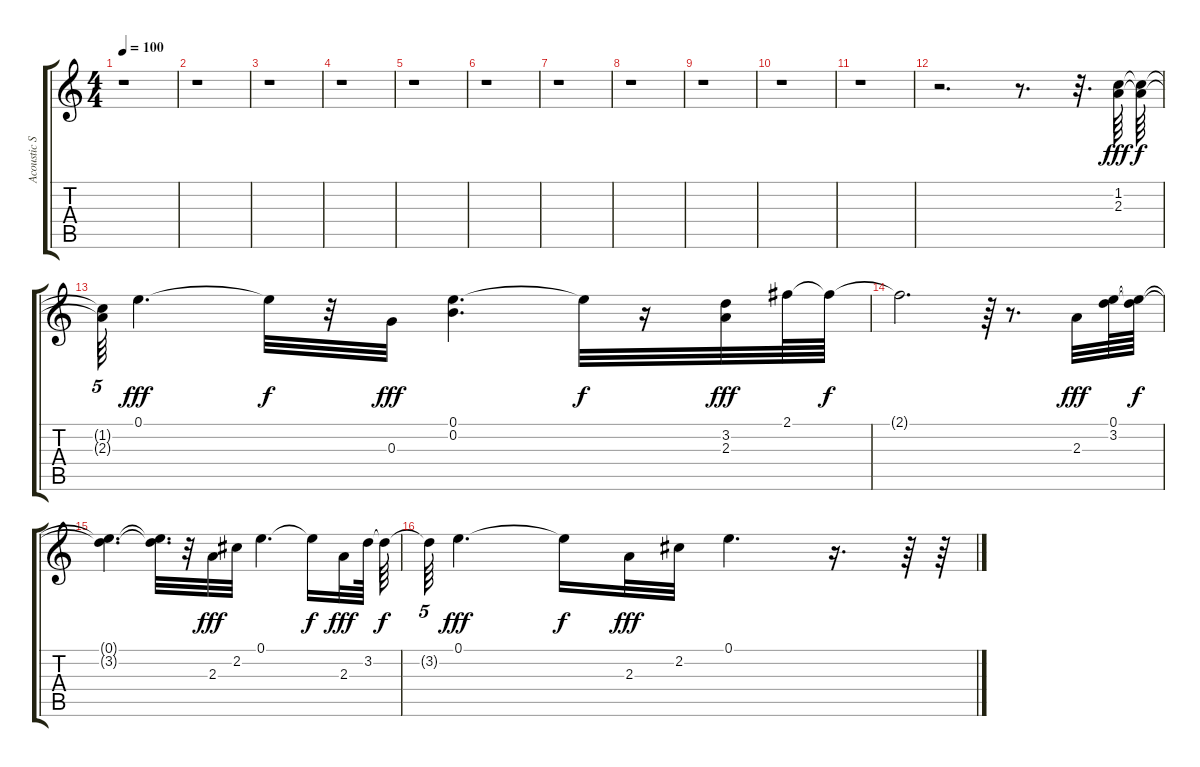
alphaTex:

\track ("Acoustic Steel (centre)" "Acoustic S") {instrument acousticguitarsteel}
\staff {score tabs}
\tuning (E4 B3 G3 D3 A2 E2) {hide}
\ts (4 4)
\tempo 100
\clef g2
\ks c
r.1{dy fff} |
r.1 |
r.1 |
r.1 |
r.1 |
r.1 |
r.1 |
r.1 |
r.1 |
r.1 |
r.1 |
r.2{d} r.8{d} r.32{d} (1.2 2.3).64 (1.2{t} 2.3{t}).64{dy f} |
(1.2{t} 2.3{t}).64{tu (5 4)} 0.1.4{d dy fff} 0.1{t}.32{dy f} r.32 0.3.32{dy fff} (0.1 0.2).4{d} 0.1{t}.32{dy f} r.16 (3.2 2.3).32{dy fff} 2.1.64 2.1{t}.64{dy f} |
2.1{t}.2{d} r.64{tu (5 4)} r.8{d} 2.3.32{dy fff} (0.1 3.2).64 (0.1{t} 3.2{t}).64{dy f} |
(0.1{t} 3.2{t}).4{d} (0.1{t} 3.2{t}).32{d} r.32 2.3.32{dy fff} 2.2.32 0.1.4{d} 0.1{t}.16{dy f} 2.3.32{dy fff} 3.2.64 3.2{t}.64{dy f} |
3.2{t}.64{tu (5 4)} 0.1.4{d dy fff} 0.1{t}.16{dy f} 2.3.32{dy fff} 2.2.32 0.1.4{d} r.16{d} r.64 r.64
